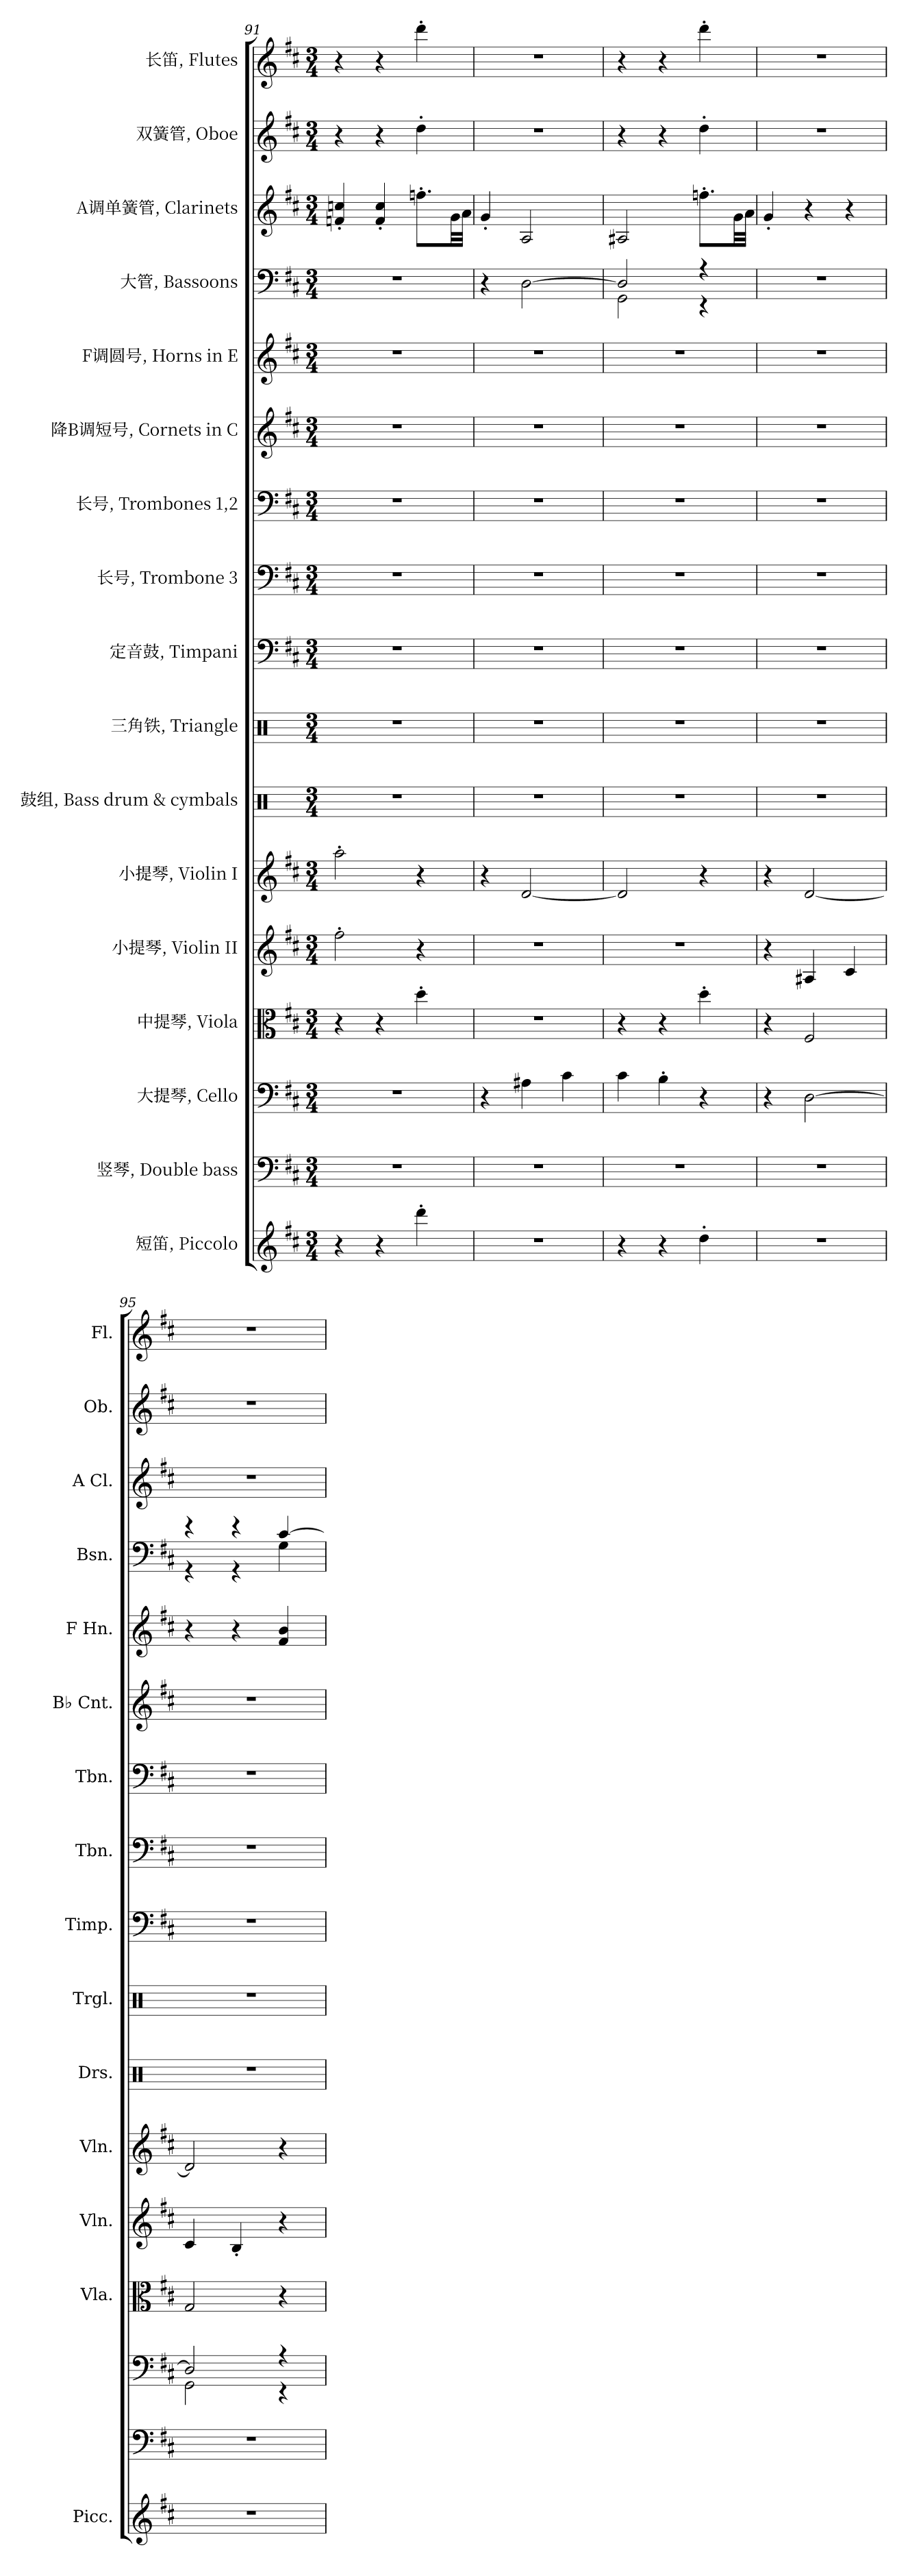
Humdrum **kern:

**kern	**kern	**kern	**kern	**kern	**kern	**kern	**kern	**kern	**kern	**kern	**kern	**kern	**kern	**kern	**kern	**kern
*part17	*part16	*part15	*part14	*part13	*part12	*part11	*part10	*part9	*part8	*part7	*part6	*part5	*part4	*part3	*part2	*part1
*staff17	*staff16	*staff15	*staff14	*staff13	*staff12	*staff11	*staff10	*staff9	*staff8	*staff7	*staff6	*staff5	*staff4	*staff3	*staff2	*staff1
*I"短笛, Piccolo	*I"竖琴, Double bass	*I"大提琴, Cello	*I"中提琴, Viola	*I"小提琴, Violin II	*I"小提琴, Violin I	*I"鼓组, Bass drum &amp; cymbals	*I"三角铁, Triangle	*I"定音鼓, Timpani	*I"长号, Trombone 3	*I"长号, Trombones 1,2	*I"降B调短号, Cornets in C	*I"F调圆号, Horns in E	*I"大管, Bassoons	*I"A调单簧管, Clarinets	*I"双簧管, Oboe	*I"长笛, Flutes
*I'Picc.	*	*	*I'Vla.	*I'Vln.	*I'Vln.	*I'Drs.	*I'Trgl.	*I'Timp.	*I'Tbn.	*I'Tbn.	*I'B♭ Cnt.	*I'F Hn.	*I'Bsn.	*I'A Cl.	*I'Ob.	*I'Fl.
*clefG2	*clefF4	*clefF4	*clefC3	*clefG2	*clefG2	*clefX	*clefX	*clefF4	*clefF4	*clefF4	*clefG2	*clefG2	*clefF4	*clefG2	*clefG2	*clefG2
*ITrd-7c-12	*	*	*	*	*	*	*	*	*	*	*ITrd1c2	*ITrd4c7	*	*ITrd2c3	*	*
*k[f#c#]	*k[f#c#]	*k[f#c#]	*k[f#c#]	*k[f#c#]	*k[f#c#]	*k[]	*k[]	*k[f#c#]	*k[f#c#]	*k[f#c#]	*k[]	*k[f#]	*k[f#c#]	*k[f#c#g#d#a#]	*k[f#c#]	*k[f#c#]
*M3/4	*M3/4	*M3/4	*M3/4	*M3/4	*M3/4	*M3/4	*M3/4	*M3/4	*M3/4	*M3/4	*M3/4	*M3/4	*M3/4	*M3/4	*M3/4	*M3/4
=91	=91	=91	=91	=91	=91	=91	=91	=91	=91	=91	=91	=91	=91	=91	=91	=91
4r	2.r	2.r	4r	2ff#'\	2aa'\	2.r	2.r	2.r	2.r	2.r	2.r	2.r	2.r	4dn/' 4an/'	4r	4r
4r	.	.	4r	.	.	.	.	.	.	.	.	.	.	4d/' 4a/'	4r	4r
4dddd'\	.	.	4dd'\	4r	4r	.	.	.	.	.	.	.	.	8.ddn'\L	4dd'\	4ddd'\
.	.	.	.	.	.	.	.	.	.	.	.	.	.	32e\LL	.	.
.	.	.	.	.	.	.	.	.	.	.	.	.	.	32f#\JJJ	.	.
=92	=92	=92	=92	=92	=92	=92	=92	=92	=92	=92	=92	=92	=92	=92	=92	=92
2.r	2.r	4r	2.r	2.r	4r	2.r	2.r	2.r	2.r	2.r	2.r	2.r	4r	4e'/	2.r	2.r
.	.	4A#X\	.	.	[2d/	.	.	.	.	.	.	.	[2D\	2F#/	.	.
.	.	4c#\	.	.	.	.	.	.	.	.	.	.	.	.	.	.
=93	=93	=93	=93	=93	=93	=93	=93	=93	=93	=93	=93	=93	=93	=93	=93	=93
*	*	*	*	*	*	*	*	*	*	*	*	*	*^	*	*	*
4r	2.r	4c#\	4r	2.r	2d/]	2.r	2.r	2.r	2.r	2.r	2.r	2.r	2D/]	2GG\	2F##X/	4r	4r
4r	.	4B'\	4r	.	.	.	.	.	.	.	.	.	.	.	.	4r	4r
4ddd'\	.	4r	4dd'\	.	4r	.	.	.	.	.	.	.	4r	4r	8.ddn'\L	4dd'\	4ddd'\
.	.	.	.	.	.	.	.	.	.	.	.	.	.	.	32e\LL	.	.
.	.	.	.	.	.	.	.	.	.	.	.	.	.	.	32f#\JJJ	.	.
*	*	*	*	*	*	*	*	*	*	*	*	*	*v	*v	*	*	*
!!LO:PB:g=z
=94	=94	=94	=94	=94	=94	=94	=94	=94	=94	=94	=94	=94	=94	=94	=94	=94
2.r	2.r	4r	4r	4r	4r	2.r	2.r	2.r	2.r	2.r	2.r	2.r	2.r	4e'/	2.r	2.r
.	.	[2D\	2F#/	4A#X/	[2d/	.	.	.	.	.	.	.	.	4r	.	.
.	.	.	.	4c#/	.	.	.	.	.	.	.	.	.	4r	.	.
=95	=95	=95	=95	=95	=95	=95	=95	=95	=95	=95	=95	=95	=95	=95	=95	=95
*	*	*^	*	*	*	*	*	*	*	*	*	*	*^	*	*	*
2.r	2.r	2D/]	2GG\	2G/	4c#/	2d/]	2.r	2.r	2.r	2.r	2.r	2.r	4r	4r	4r	2.r	2.r	2.r
.	.	.	.	.	4B'/	.	.	.	.	.	.	.	4r	4r	4r	.	.	.
.	.	4r	4r	4r	4r	4r	.	.	.	.	.	.	4B/ 4e/	[4c#/	4G\	.	.	.
*	*	*v	*v	*	*	*	*	*	*	*	*	*	*	*v	*v	*	*	*
=	=	=	=	=	=	=	=	=	=	=	=	=	=	=	=	=
*-	*-	*-	*-	*-	*-	*-	*-	*-	*-	*-	*-	*-	*-	*-	*-	*-
